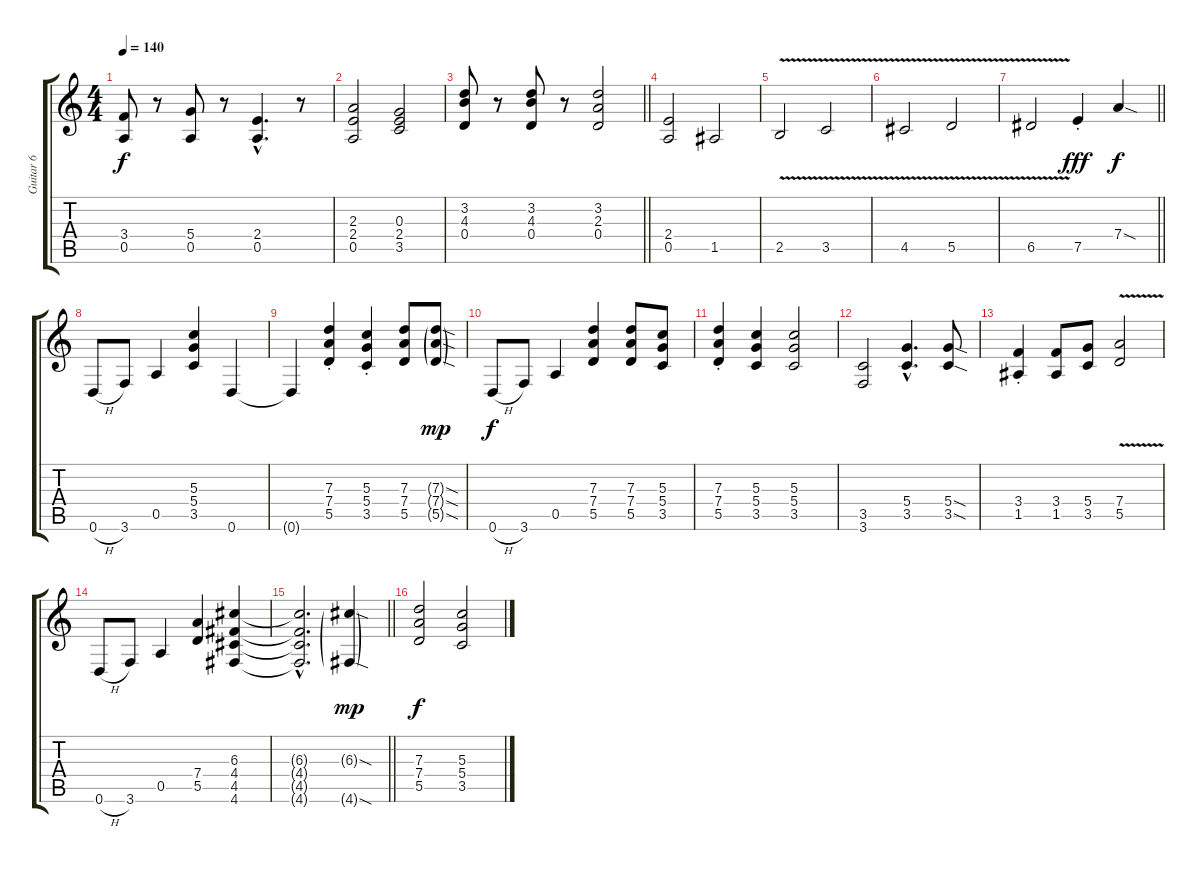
\track ("Guitar 6" "Guitar 6") {instrument acousticguitarsteel}
\staff {score tabs}
\tuning (E4 B3 G3 D3 A2 D2) {hide}
\ts (4 4)
\tempo 140
\clef g2
\ks c
(3.4 0.5).8{dy f} r.8 (5.4 0.5).8 r.8 (2.4{hac} 0.5{hac}).4{d} r.8 |
(2.3 2.4 0.5).2 (0.3 2.4 3.5).2 |
\barLineRight lightlight
(3.2 4.3 0.4).8 r.8 (3.2 4.3 0.4).8 r.8 (3.2 2.3 0.4).2 |
(2.4 0.5).2 1.5.2 |
2.5{v}.2 3.5{v}.2 |
4.5{v}.2 5.5{v}.2 |
\barLineRight lightlight
6.5{v}.2 7.5{st}.4{dy fff} 7.4{sod}.4{dy f} |
0.6{h}.8 3.6.8 0.5.4 (5.3 5.4 3.5).4 0.6.4 |
0.6{t}.4 (7.3{st} 7.4{st} 5.5{st}).4 (5.3{st} 5.4{st} 3.5{st}).4 (7.3 7.4 5.5).8 (7.3{sod g} 7.4{sod g} 5.5{sod g}).8{dy mp} |
0.6{h}.8{dy f} 3.6.8 0.5.4 (7.3 7.4 5.5).4 (7.3 7.4 5.5).8 (5.3 5.4 3.5).8 |
(7.3{st} 7.4{st} 5.5{st}).4 (5.3 5.4 3.5).4 (5.3 5.4 3.5).2 |
(3.5 3.6).2 (5.4{hac} 3.5{hac}).4{d} (5.4{sod} 3.5{sod}).8 |
(3.4{st} 1.5{st}).4 (3.4 1.5).8 (5.4 3.5).8 (7.4{v} 5.5{v}).2 |
0.6{h}.8 3.6.8 0.5.4 (7.4 5.5).4 (6.3 4.4 4.5 4.6).4 |
\barLineRight lightlight
(6.3{hac t} 4.4{hac t} 4.5{hac t} 4.6{hac t}).2{d} (6.3{sod g} 4.6{sod g}).4{dy mp} |
(7.3 7.4 5.5).2{dy f} (5.3 5.4 3.5).2
